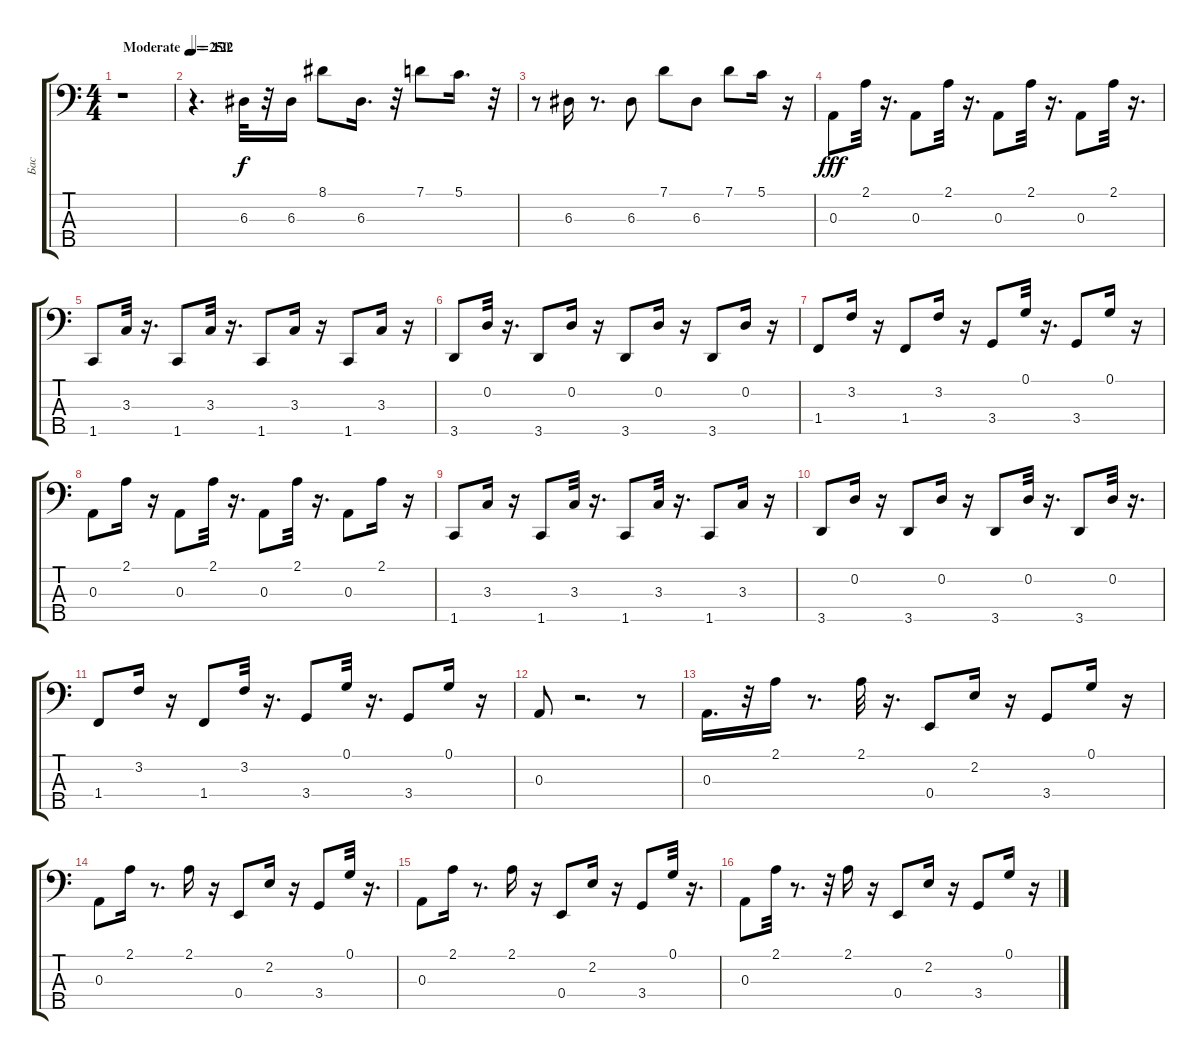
\track ("Бас" "Бас") {instrument electricbassfinger}
\staff {score tabs}
\tuning (G2 D2 A1 E1 B0) {hide}
\ts (4 4)
\tempo (250 "Moderate")
\clef f4
\ks c
r.1{dy f instrument electricbassfinger} |
\tempo 122
r.4{d} 6.3.32 r.32 6.3.16 8.1.8 6.3.16{d} r.32 7.1.8 5.1.16{d} r.32 |
r.8 6.3.16 r.8{d} 6.3.8 7.1.8 6.3.8 7.1.8 5.1.16 r.16 |
0.3.8{dy fff} 2.1.32 r.16{d} 0.3.8 2.1.32 r.16{d} 0.3.8 2.1.32 r.16{d} 0.3.8 2.1.32 r.16{d} |
1.5.8 3.3.32 r.16{d} 1.5.8 3.3.32 r.16{d} 1.5.8 3.3.16 r.16 1.5.8 3.3.16 r.16 |
3.5.8 0.2.32 r.16{d} 3.5.8 0.2.16 r.16 3.5.8 0.2.16 r.16 3.5.8 0.2.16 r.16 |
1.4.8 3.2.16 r.16 1.4.8 3.2.16 r.16 3.4.8 0.1.32 r.16{d} 3.4.8 0.1.16 r.16 |
0.3.8 2.1.16 r.16 0.3.8 2.1.32 r.16{d} 0.3.8 2.1.32 r.16{d} 0.3.8 2.1.16 r.16 |
1.5.8 3.3.16 r.16 1.5.8 3.3.32 r.16{d} 1.5.8 3.3.32 r.16{d} 1.5.8 3.3.16 r.16 |
3.5.8 0.2.16 r.16 3.5.8 0.2.16 r.16 3.5.8 0.2.32 r.16{d} 3.5.8 0.2.32 r.16{d} |
1.4.8 3.2.16 r.16 1.4.8 3.2.32 r.16{d} 3.4.8 0.1.32 r.16{d} 3.4.8 0.1.16 r.16 |
0.3.8 r.2{d} r.8 |
0.3.16{d} r.32 2.1.16 r.8{d} 2.1.32 r.16{d} 0.4.8 2.2.16 r.16 3.4.8 0.1.16 r.16 |
0.3.8 2.1.16 r.8{d} 2.1.16 r.16 0.4.8 2.2.16 r.16 3.4.8 0.1.32 r.16{d} |
0.3.8 2.1.16 r.8{d} 2.1.16 r.16 0.4.8 2.2.16 r.16 3.4.8 0.1.32 r.16{d} |
0.3.8 2.1.32 r.8{d} r.32 2.1.16 r.16 0.4.8 2.2.16 r.16 3.4.8 0.1.16 r.16
